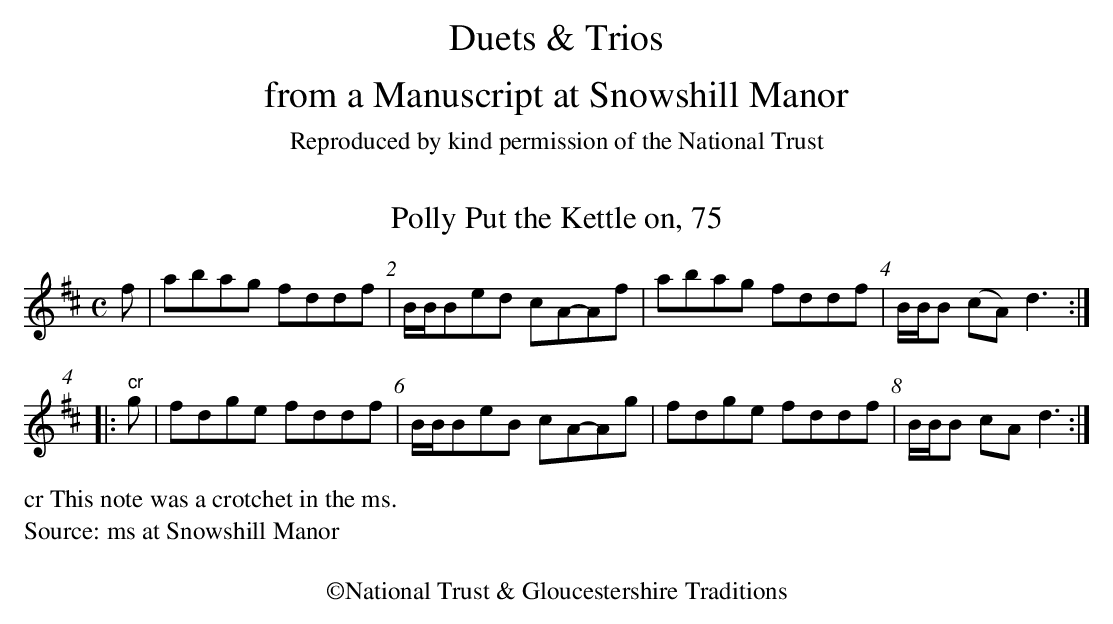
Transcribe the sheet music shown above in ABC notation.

X:1
T:Polly Put the Kettle on, 75
M:C
L:1/8
K:D
f| abag fddf| B/B/Bed cA-Af| abag fddf| B/B/B  (cA)d3:|
|:"^cr"g| fdge fddf| B/B/BeB cA-Ag| fdge fddf|  B/B/B  cAd3:|
